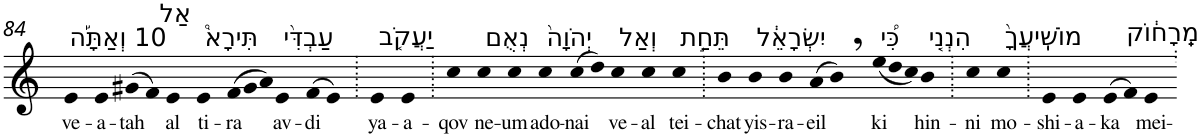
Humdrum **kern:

**kern	**text
*part1	*part1
*staff1	*staff1
*I"Piano	*
*I'Pno	*
!!LO:PB:g=z
*clefG2	*
*k[]	*
=84	=84
!LO:TX:a:t=10 וְאַתָּ֡ה	!
!	!LO:LY:b
4e	ve-
!	!LO:LY:b
4e	-a-
!	!LO:LY:b
(>8g#X	-tah
8f)	.
!LO:TX:a:t=אַל	!
!	!LO:LY:b
4e	al
!LO:TX:a:t=תִּירָא֩	!
!	!LO:LY:b
4e	ti-
*Xtuplet	*
!	!LO:LY:b
(>12f	-ra
12g#	.
12a)	.
!LO:TX:a:t=עַבְדִּ֨י	!
!	!LO:LY:b
4e	av-
!	!LO:LY:b
(>8f	-di
8e)	.
=85.	=85.
!LO:TX:a:t=יַעֲקֹ֤ב	!
!	!LO:LY:b
4e	ya-
!	!LO:LY:b
4e	-a-
=86.	=86.
!	!LO:LY:b
4cc	-qov
!LO:TX:a:t=נְאֻם	!
!	!LO:LY:b
4cc	ne-
!	!LO:LY:b
4cc	-um
!LO:TX:a:t=יְהֹוָה֙	!
!	!LO:LY:b
4cc	ado-
!	!LO:LY:b
(>8cc	-nai
8dd)	.
!LO:TX:a:t=וְאַל	!
!	!LO:LY:b
4cc	ve-
!	!LO:LY:b
4cc	-al
!LO:TX:a:t=תֵּחַ֣ת	!
!	!LO:LY:b
4cc	tei-
=87.	=87.
!	!LO:LY:b
4b	-chat
!LO:TX:a:t=יִשְׂרָאֵ֔ל	!
!	!LO:LY:b
4b	yis-
!	!LO:LY:b
4b	-ra-
!	!LO:LY:b
(>8a	-eil
8b,)	.
!LO:TX:a:t=כִּ֠י	!
!	!LO:LY:b
(<12ee	ki
12dd	.
12cc)	.
!LO:TX:a:t=הִנְנִ֤י	!
!	!LO:LY:b
4b	hin-
=88.	=88.
!	!LO:LY:b
4cc	-ni
!LO:TX:a:t=מוֹשִֽׁיעֲךָ֙	!
!	!LO:LY:b
4cc	mo-
=88X1.	=88X1.
!	!LO:LY:b
4e	-shi-
!	!LO:LY:b
4e	-a-
!	!LO:LY:b
(>8e	-ka
8f)	.
!LO:TX:a:t=מֵֽרָח֔וֹק	!
!	!LO:LY:b
4e	mei-
=.	=.
*-	*-
